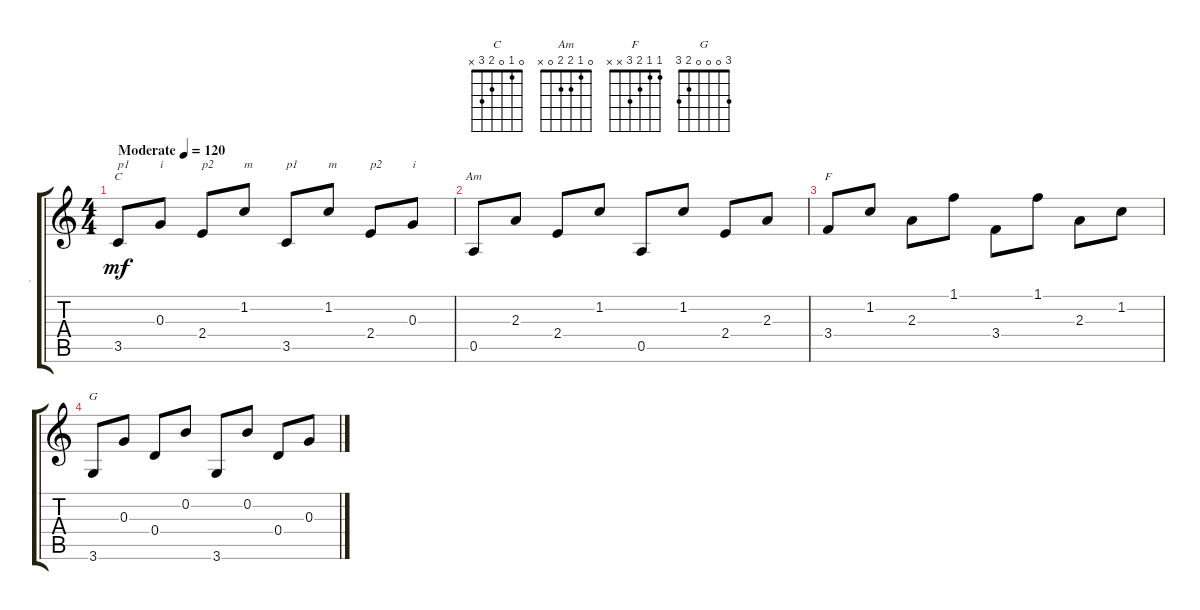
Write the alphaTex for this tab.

\track ("." ".") {instrument acousticguitarnylon}
\staff {score tabs}
\tuning (E4 B3 G3 D3 A2 E2) {hide}
\chord ("C" 0 1 0 2 3 x)
\chord ("Am" 0 1 2 2 0 x)
\chord ("F" 1 1 2 3 x x)
\chord ("G" 3 0 0 0 2 3)
\ts (4 4)
\tempo (120 "Moderate")
\clef g2
\ks c
3.5.8{ch "C" txt "p1" dy mf instrument acousticguitarnylon} 0.3.8{txt "i"} 2.4.8{txt "p2"} 1.2.8{txt "m"} 3.5.8{txt "p1"} 1.2.8{txt "m"} 2.4.8{txt "p2"} 0.3.8{txt "i"} |
0.5.8{ch "Am"} 2.3.8 2.4.8 1.2.8 0.5.8 1.2.8 2.4.8 2.3.8 |
3.4.8{ch "F"} 1.2.8 2.3.8 1.1.8 3.4.8 1.1.8 2.3.8 1.2.8 |
3.6.8{ch "G"} 0.3.8 0.4.8 0.2.8 3.6.8 0.2.8 0.4.8 0.3.8
